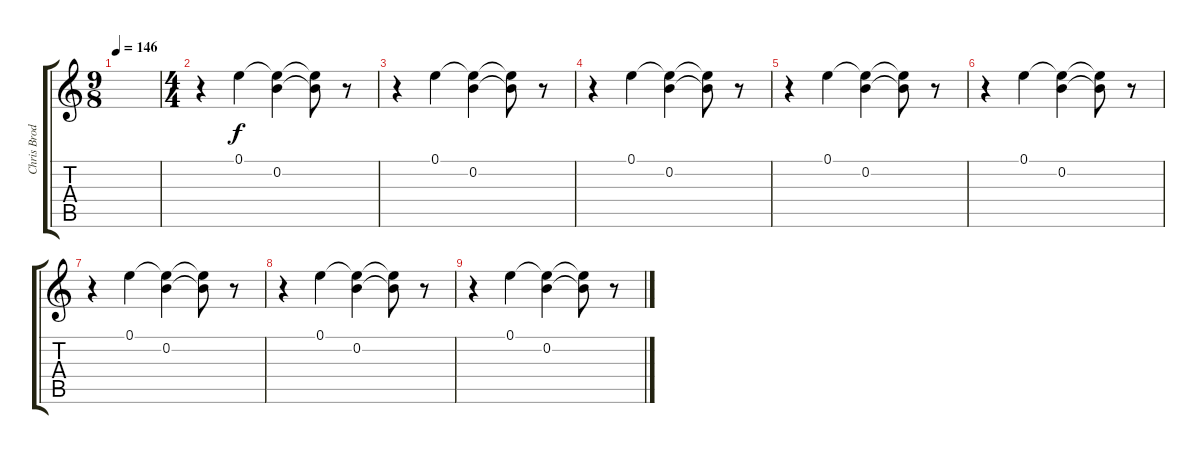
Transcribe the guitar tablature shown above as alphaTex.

\track ("Chris Broderick Solo" "Chris Brod") {instrument overdrivenguitar}
\staff {score tabs}
\tuning (E4 B3 G3 D3 A2 E2) {hide}
\ts (9 8)
\tempo 146
\clef g2
\ks c
|
\ts (4 4)
r.4 0.1.4 (0.1{t} 0.2).4 (0.1{t} 0.2{t}).8 r.8 |
r.4 0.1.4 (0.1{t} 0.2).4 (0.1{t} 0.2{t}).8 r.8 |
r.4 0.1.4 (0.1{t} 0.2).4 (0.1{t} 0.2{t}).8 r.8 |
r.4 0.1.4 (0.1{t} 0.2).4 (0.1{t} 0.2{t}).8 r.8 |
r.4 0.1.4 (0.1{t} 0.2).4 (0.1{t} 0.2{t}).8 r.8 |
r.4 0.1.4 (0.1{t} 0.2).4 (0.1{t} 0.2{t}).8 r.8 |
r.4 0.1.4 (0.1{t} 0.2).4 (0.1{t} 0.2{t}).8 r.8 |
r.4 0.1.4 (0.1{t} 0.2).4 (0.1{t} 0.2{t}).8 r.8
